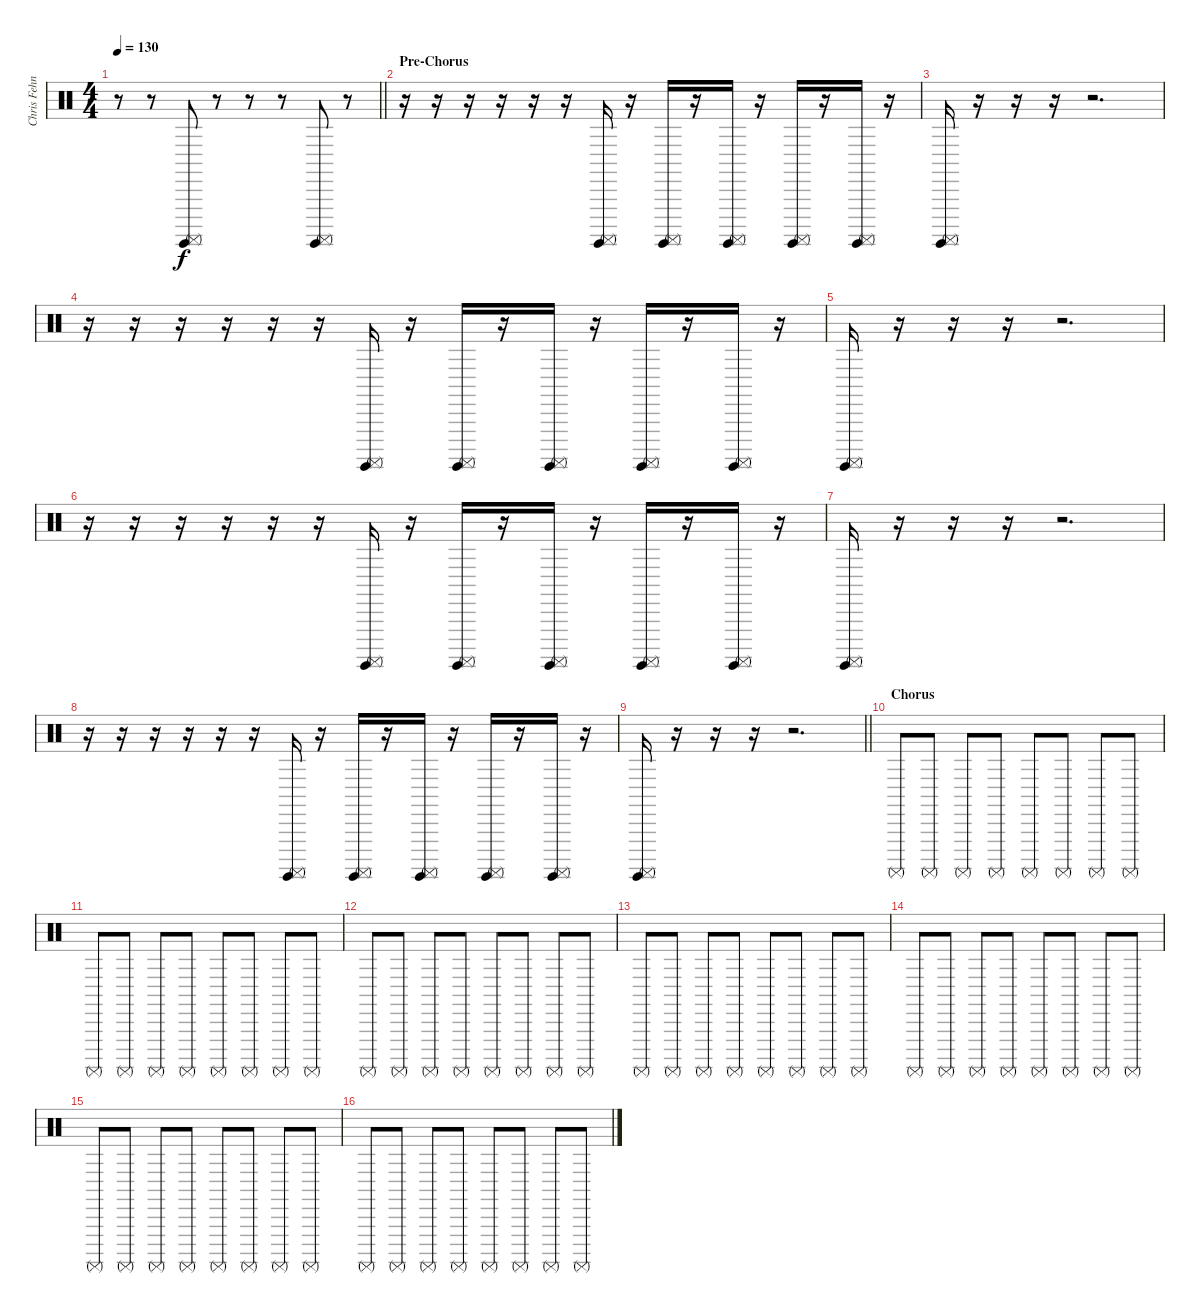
\track ("Chris Fehn" "Chris Fehn") {instrument percussion}
\staff {score}
\articulation defaults
\ts (4 4)
\tempo 130
\clef neutral
\barLineRight lightlight
\ks c
r.8{dy f} r.8 ("Surdo (mute)" "Surdo (hit)").8 r.8 r.8 r.8 ("Surdo (mute)" "Surdo (hit)").8 r.8 |
\section ("" "Pre-Chorus")
r.16 r.16 r.16 r.16 r.16 r.16 ("Surdo (mute)" "Surdo (hit)").16 r.16 ("Surdo (mute)" "Surdo (hit)").16 r.16 ("Surdo (mute)" "Surdo (hit)").16 r.16 ("Surdo (mute)" "Surdo (hit)").16 r.16 ("Surdo (mute)" "Surdo (hit)").16 r.16 |
("Surdo (mute)" "Surdo (hit)").16 r.16 r.16 r.16 r.2{d} |
r.16 r.16 r.16 r.16 r.16 r.16 ("Surdo (mute)" "Surdo (hit)").16 r.16 ("Surdo (mute)" "Surdo (hit)").16 r.16 ("Surdo (mute)" "Surdo (hit)").16 r.16 ("Surdo (mute)" "Surdo (hit)").16 r.16 ("Surdo (mute)" "Surdo (hit)").16 r.16 |
("Surdo (mute)" "Surdo (hit)").16 r.16 r.16 r.16 r.2{d} |
r.16 r.16 r.16 r.16 r.16 r.16 ("Surdo (mute)" "Surdo (hit)").16 r.16 ("Surdo (mute)" "Surdo (hit)").16 r.16 ("Surdo (mute)" "Surdo (hit)").16 r.16 ("Surdo (mute)" "Surdo (hit)").16 r.16 ("Surdo (mute)" "Surdo (hit)").16 r.16 |
("Surdo (mute)" "Surdo (hit)").16 r.16 r.16 r.16 r.2{d} |
r.16 r.16 r.16 r.16 r.16 r.16 ("Surdo (mute)" "Surdo (hit)").16 r.16 ("Surdo (mute)" "Surdo (hit)").16 r.16 ("Surdo (mute)" "Surdo (hit)").16 r.16 ("Surdo (mute)" "Surdo (hit)").16 r.16 ("Surdo (mute)" "Surdo (hit)").16 r.16 |
\barLineRight lightlight
("Surdo (mute)" "Surdo (hit)").16 r.16 r.16 r.16 r.2{d} |
\section ("" "Chorus")
"Surdo (mute)".8 "Surdo (mute)".8 "Surdo (mute)".8 "Surdo (mute)".8 "Surdo (mute)".8 "Surdo (mute)".8 "Surdo (mute)".8 "Surdo (mute)".8 |
"Surdo (mute)".8 "Surdo (mute)".8 "Surdo (mute)".8 "Surdo (mute)".8 "Surdo (mute)".8 "Surdo (mute)".8 "Surdo (mute)".8 "Surdo (mute)".8 |
"Surdo (mute)".8 "Surdo (mute)".8 "Surdo (mute)".8 "Surdo (mute)".8 "Surdo (mute)".8 "Surdo (mute)".8 "Surdo (mute)".8 "Surdo (mute)".8 |
"Surdo (mute)".8 "Surdo (mute)".8 "Surdo (mute)".8 "Surdo (mute)".8 "Surdo (mute)".8 "Surdo (mute)".8 "Surdo (mute)".8 "Surdo (mute)".8 |
"Surdo (mute)".8 "Surdo (mute)".8 "Surdo (mute)".8 "Surdo (mute)".8 "Surdo (mute)".8 "Surdo (mute)".8 "Surdo (mute)".8 "Surdo (mute)".8 |
"Surdo (mute)".8 "Surdo (mute)".8 "Surdo (mute)".8 "Surdo (mute)".8 "Surdo (mute)".8 "Surdo (mute)".8 "Surdo (mute)".8 "Surdo (mute)".8 |
"Surdo (mute)".8 "Surdo (mute)".8 "Surdo (mute)".8 "Surdo (mute)".8 "Surdo (mute)".8 "Surdo (mute)".8 "Surdo (mute)".8 "Surdo (mute)".8
